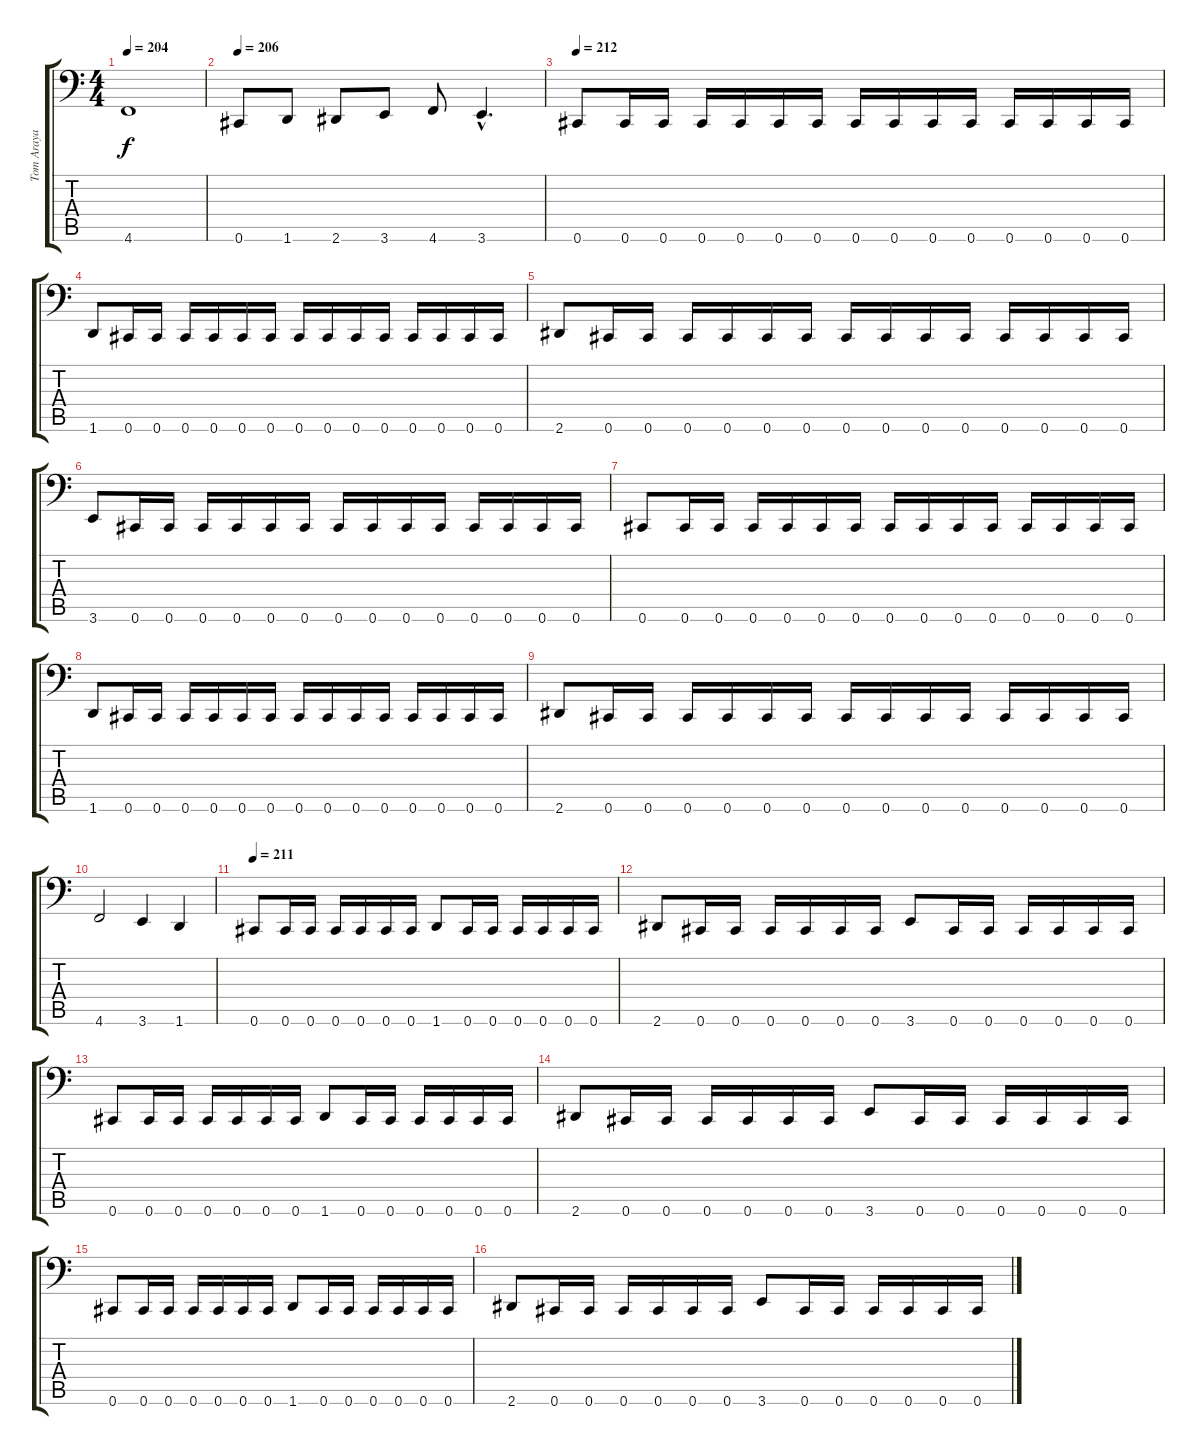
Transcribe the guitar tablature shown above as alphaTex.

\track ("Tom Araya" "Tom Araya") {instrument electricbasspick}
\staff {score tabs}
\tuning (Db3 Ab2 E2 B1 Gb1 Db1) {hide}
\ts (4 4)
\tempo 204
\clef f4
\ks c
4.6.1{dy f} |
\tempo 206
0.6.8 1.6.8 2.6.8 3.6.8 4.6.8 3.6{hac}.4{d} |
\tempo 212
0.6.8 0.6.16 0.6.16 0.6.16 0.6.16 0.6.16 0.6.16 0.6.16 0.6.16 0.6.16 0.6.16 0.6.16 0.6.16 0.6.16 0.6.16 |
1.6.8 0.6.16 0.6.16 0.6.16 0.6.16 0.6.16 0.6.16 0.6.16 0.6.16 0.6.16 0.6.16 0.6.16 0.6.16 0.6.16 0.6.16 |
2.6.8 0.6.16 0.6.16 0.6.16 0.6.16 0.6.16 0.6.16 0.6.16 0.6.16 0.6.16 0.6.16 0.6.16 0.6.16 0.6.16 0.6.16 |
3.6.8 0.6.16 0.6.16 0.6.16 0.6.16 0.6.16 0.6.16 0.6.16 0.6.16 0.6.16 0.6.16 0.6.16 0.6.16 0.6.16 0.6.16 |
0.6.8 0.6.16 0.6.16 0.6.16 0.6.16 0.6.16 0.6.16 0.6.16 0.6.16 0.6.16 0.6.16 0.6.16 0.6.16 0.6.16 0.6.16 |
1.6.8 0.6.16 0.6.16 0.6.16 0.6.16 0.6.16 0.6.16 0.6.16 0.6.16 0.6.16 0.6.16 0.6.16 0.6.16 0.6.16 0.6.16 |
2.6.8 0.6.16 0.6.16 0.6.16 0.6.16 0.6.16 0.6.16 0.6.16 0.6.16 0.6.16 0.6.16 0.6.16 0.6.16 0.6.16 0.6.16 |
4.6.2 3.6.4 1.6.4 |
\tempo 211
0.6.8 0.6.16 0.6.16 0.6.16 0.6.16 0.6.16 0.6.16 1.6.8 0.6.16 0.6.16 0.6.16 0.6.16 0.6.16 0.6.16 |
2.6.8 0.6.16 0.6.16 0.6.16 0.6.16 0.6.16 0.6.16 3.6.8 0.6.16 0.6.16 0.6.16 0.6.16 0.6.16 0.6.16 |
0.6.8 0.6.16 0.6.16 0.6.16 0.6.16 0.6.16 0.6.16 1.6.8 0.6.16 0.6.16 0.6.16 0.6.16 0.6.16 0.6.16 |
2.6.8 0.6.16 0.6.16 0.6.16 0.6.16 0.6.16 0.6.16 3.6.8 0.6.16 0.6.16 0.6.16 0.6.16 0.6.16 0.6.16 |
0.6.8 0.6.16 0.6.16 0.6.16 0.6.16 0.6.16 0.6.16 1.6.8 0.6.16 0.6.16 0.6.16 0.6.16 0.6.16 0.6.16 |
2.6.8 0.6.16 0.6.16 0.6.16 0.6.16 0.6.16 0.6.16 3.6.8 0.6.16 0.6.16 0.6.16 0.6.16 0.6.16 0.6.16
